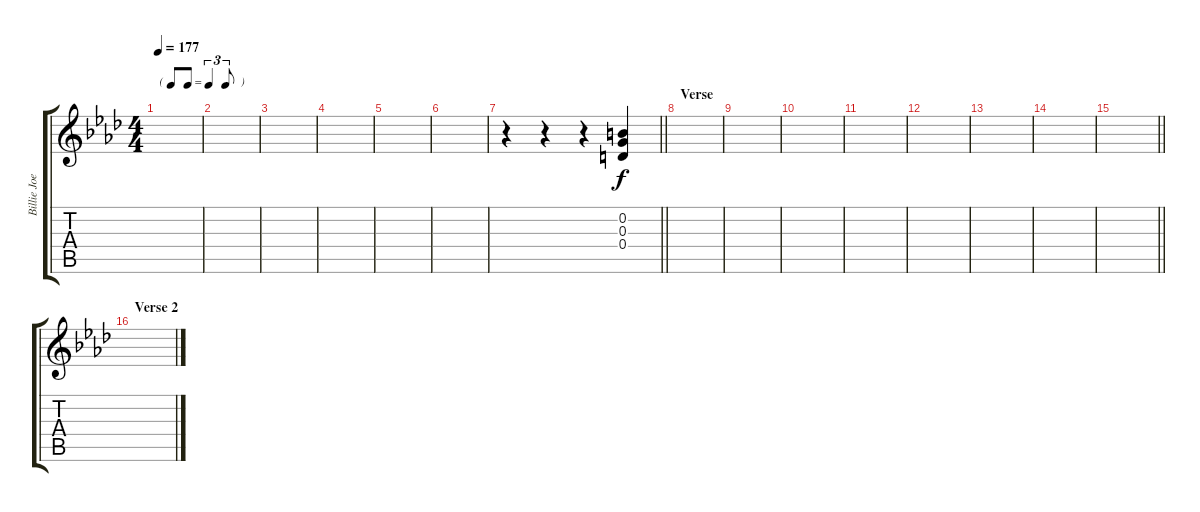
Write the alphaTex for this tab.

\track ("Billie Joe Rhythm" "Billie Joe") {instrument overdrivenguitar}
\staff {score tabs}
\tuning (E4 B3 G3 D3 A2 E2) {hide}
\ts (4 4)
\tf triplet8th
\tempo 177
\clef g2
\ks ab
|
|
|
|
|
|
\barLineRight lightlight
r.4 r.4 r.4{volume 11} (0.2 0.3 0.4).4 |
\section ("" "Verse")
|
|
|
|
|
|
|
\barLineRight lightlight
|
\section ("" "Verse 2")
